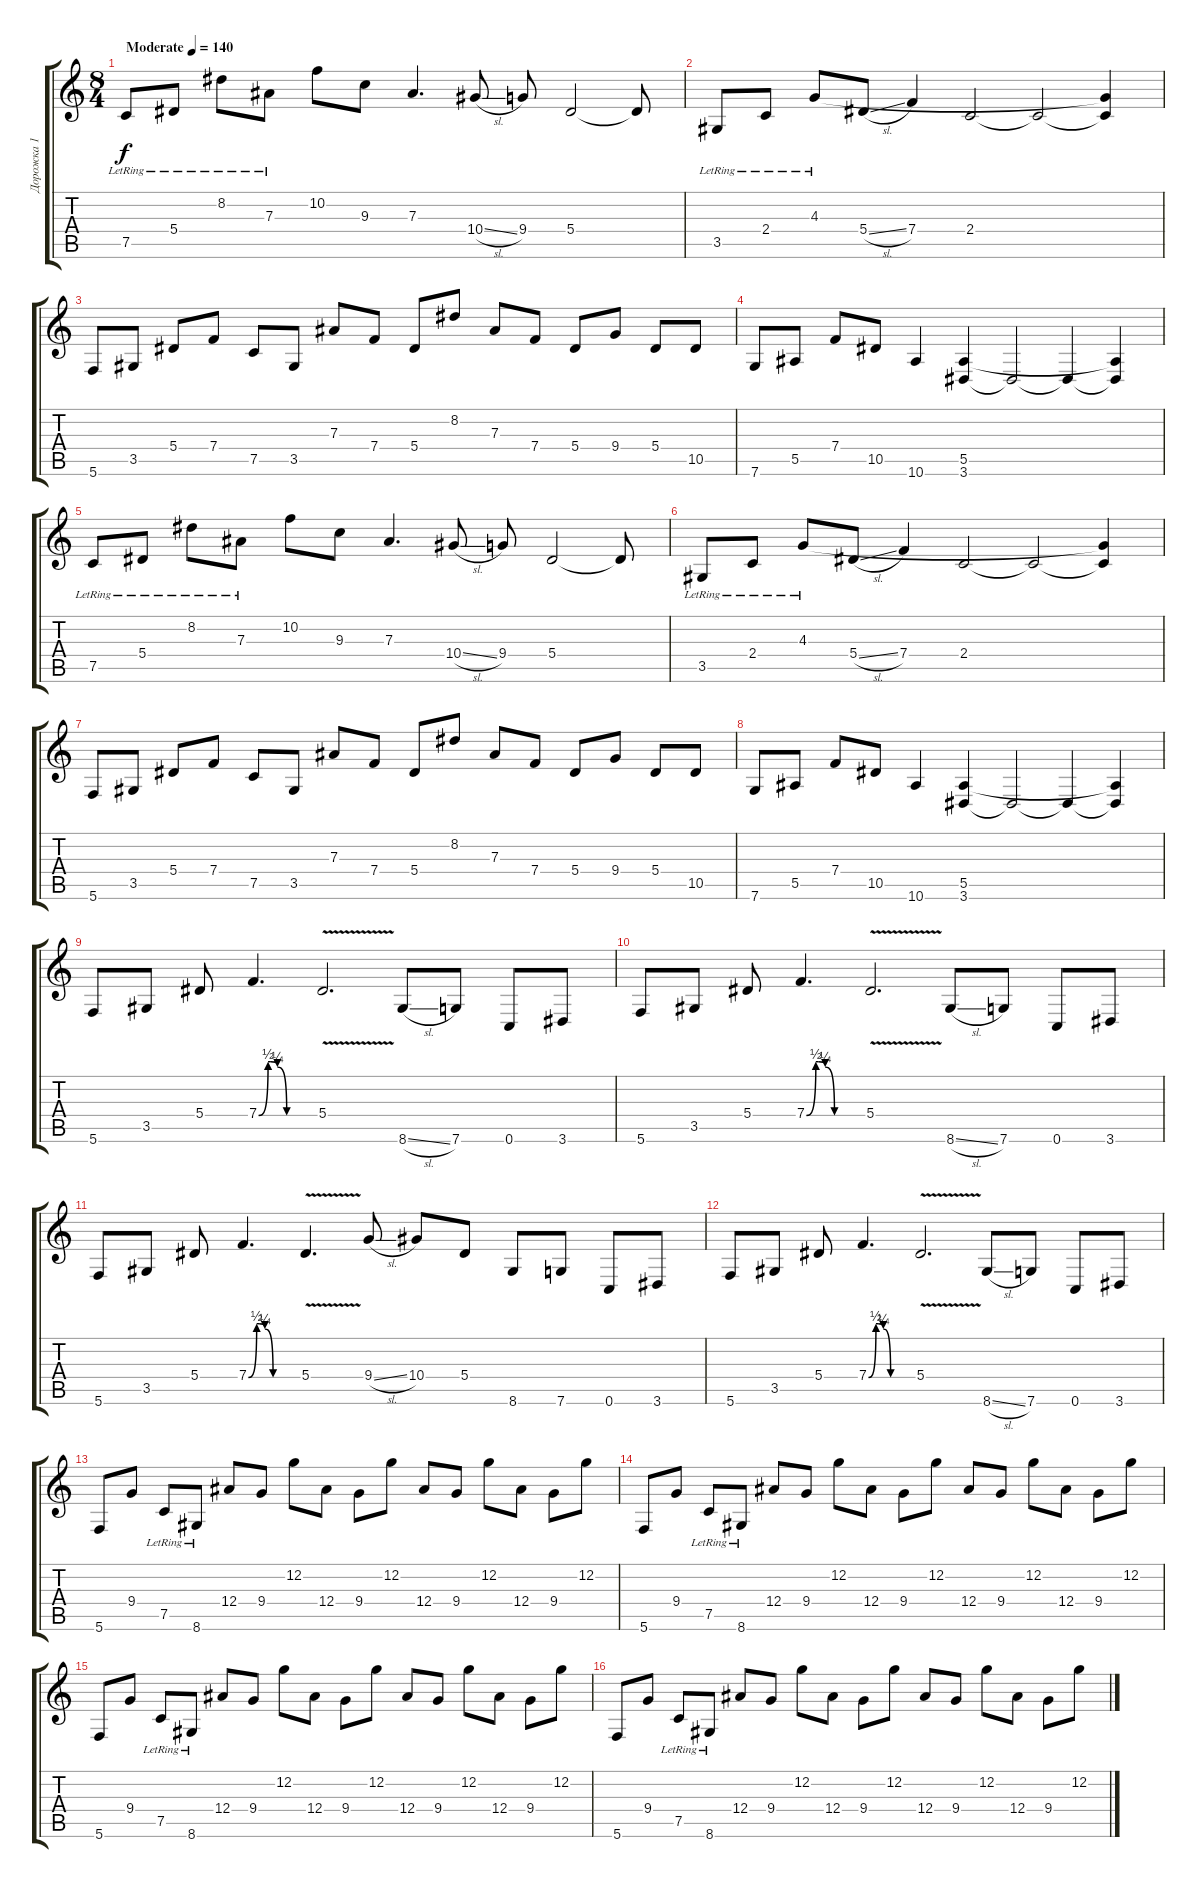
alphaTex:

\track ("Дорожка 1" "Дорожка 1") {instrument acousticguitarsteel}
\staff {score tabs}
\tuning (C4 G3 Eb3 Bb2 F2 C2) {hide}
\ts (8 4)
\tempo (140 "Moderate")
\clef g2
\ks c
7.5{lr}.8{dy f instrument acousticguitarsteel} 5.4{lr}.8 8.2{lr}.8 7.3{lr}.8 10.2.8 9.3.8 7.3.4{d} 10.4{sl}.8 9.4.8 5.4.2 5.4{t}.8 |
3.5{lr}.8 2.4{lr}.8 4.3{lr}.8 5.4{sl}.8 7.4.4 2.4.2 2.4{t}.2 (4.3{t} 2.4{t}).4 |
5.6.8 3.5.8 5.4.8 7.4.8 7.5.8 3.5.8 7.3.8 7.4.8 5.4.8 8.2.8 7.3.8 7.4.8 5.4.8 9.4.8 5.4.8 10.5.8 |
7.6.8 5.5.8 7.4.8 10.5.8 10.6.4 (5.5 3.6).4 3.6{t}.2 3.6{t}.4 (5.5{t} 3.6{t}).4 |
7.5{lr}.8 5.4{lr}.8 8.2{lr}.8 7.3{lr}.8 10.2.8 9.3.8 7.3.4{d} 10.4{sl}.8 9.4.8 5.4.2 5.4{t}.8 |
3.5{lr}.8 2.4{lr}.8 4.3{lr}.8 5.4{sl}.8 7.4.4 2.4.2 2.4{t}.2 (4.3{t} 2.4{t}).4 |
5.6.8 3.5.8 5.4.8 7.4.8 7.5.8 3.5.8 7.3.8 7.4.8 5.4.8 8.2.8 7.3.8 7.4.8 5.4.8 9.4.8 5.4.8 10.5.8 |
7.6.8 5.5.8 7.4.8 10.5.8 10.6.4 (5.5 3.6).4 3.6{t}.2 3.6{t}.4 (5.5{t} 3.6{t}).4 |
5.6.8 3.5.8 5.4.8 7.4{be (custom 0 0 10 2 13 2 20 1 30 0 60 0)}.4{d} 5.4{v}.2{d} 8.6{sl}.8 7.6.8 0.6.8 3.6.8 |
5.6.8 3.5.8 5.4.8 7.4{be (custom 0 0 10 2 13 2 20 1 30 0 60 0)}.4{d} 5.4{v}.2{d} 8.6{sl}.8 7.6.8 0.6.8 3.6.8 |
5.6.8 3.5.8 5.4.8 7.4{be (custom 0 0 10 2 13 2 20 1 30 0 60 0)}.4{d} 5.4{v}.4{d} 9.4{sl}.8 10.4.8 5.4.8 8.6.8 7.6.8 0.6.8 3.6.8 |
5.6.8 3.5.8 5.4.8 7.4{be (custom 0 0 10 2 13 2 20 1 30 0 60 0)}.4{d} 5.4{v}.2{d} 8.6{sl}.8 7.6.8 0.6.8 3.6.8 |
5.6.8 9.4.8 7.5{lr}.8 8.6{lr}.8 12.4.8 9.4.8 12.2.8 12.4.8 9.4.8 12.2.8 12.4.8 9.4.8 12.2.8 12.4.8 9.4.8 12.2.8 |
5.6.8 9.4.8 7.5{lr}.8 8.6{lr}.8 12.4.8 9.4.8 12.2.8 12.4.8 9.4.8 12.2.8 12.4.8 9.4.8 12.2.8 12.4.8 9.4.8 12.2.8 |
5.6.8 9.4.8 7.5{lr}.8 8.6{lr}.8 12.4.8 9.4.8 12.2.8 12.4.8 9.4.8 12.2.8 12.4.8 9.4.8 12.2.8 12.4.8 9.4.8 12.2.8 |
5.6.8 9.4.8 7.5{lr}.8 8.6{lr}.8 12.4.8 9.4.8 12.2.8 12.4.8 9.4.8 12.2.8 12.4.8 9.4.8 12.2.8 12.4.8 9.4.8 12.2.8
